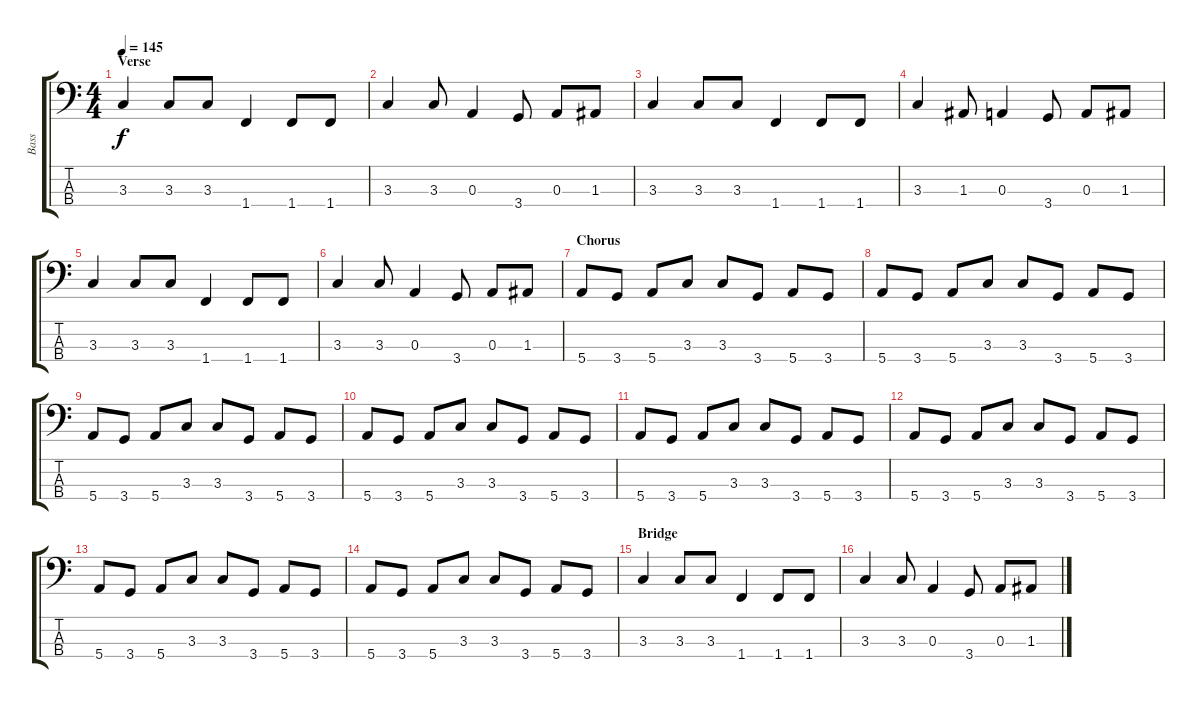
\track ("Bass" "Bass") {instrument electricbasspick}
\staff {score tabs}
\tuning (G2 D2 A1 E1) {hide}
\ts (4 4)
\section ("" "Verse")
\tempo 145
\clef f4
\ks c
3.3.4{dy f} 3.3.8 3.3.8 1.4.4 1.4.8 1.4.8 |
3.3.4 3.3.8 0.3.4 3.4.8 0.3.8 1.3.8 |
3.3.4 3.3.8 3.3.8 1.4.4 1.4.8 1.4.8 |
3.3.4 1.3.8 0.3.4 3.4.8 0.3.8 1.3.8 |
3.3.4 3.3.8 3.3.8 1.4.4 1.4.8 1.4.8 |
3.3.4 3.3.8 0.3.4 3.4.8 0.3.8 1.3.8 |
\section ("" "Chorus")
5.4.8 3.4.8 5.4.8 3.3.8 3.3.8 3.4.8 5.4.8 3.4.8 |
5.4.8 3.4.8 5.4.8 3.3.8 3.3.8 3.4.8 5.4.8 3.4.8 |
5.4.8 3.4.8 5.4.8 3.3.8 3.3.8 3.4.8 5.4.8 3.4.8 |
5.4.8 3.4.8 5.4.8 3.3.8 3.3.8 3.4.8 5.4.8 3.4.8 |
5.4.8 3.4.8 5.4.8 3.3.8 3.3.8 3.4.8 5.4.8 3.4.8 |
5.4.8 3.4.8 5.4.8 3.3.8 3.3.8 3.4.8 5.4.8 3.4.8 |
5.4.8 3.4.8 5.4.8 3.3.8 3.3.8 3.4.8 5.4.8 3.4.8 |
5.4.8 3.4.8 5.4.8 3.3.8 3.3.8 3.4.8 5.4.8 3.4.8 |
\section ("" "Bridge")
3.3.4 3.3.8 3.3.8 1.4.4 1.4.8 1.4.8 |
3.3.4 3.3.8 0.3.4 3.4.8 0.3.8 1.3.8
